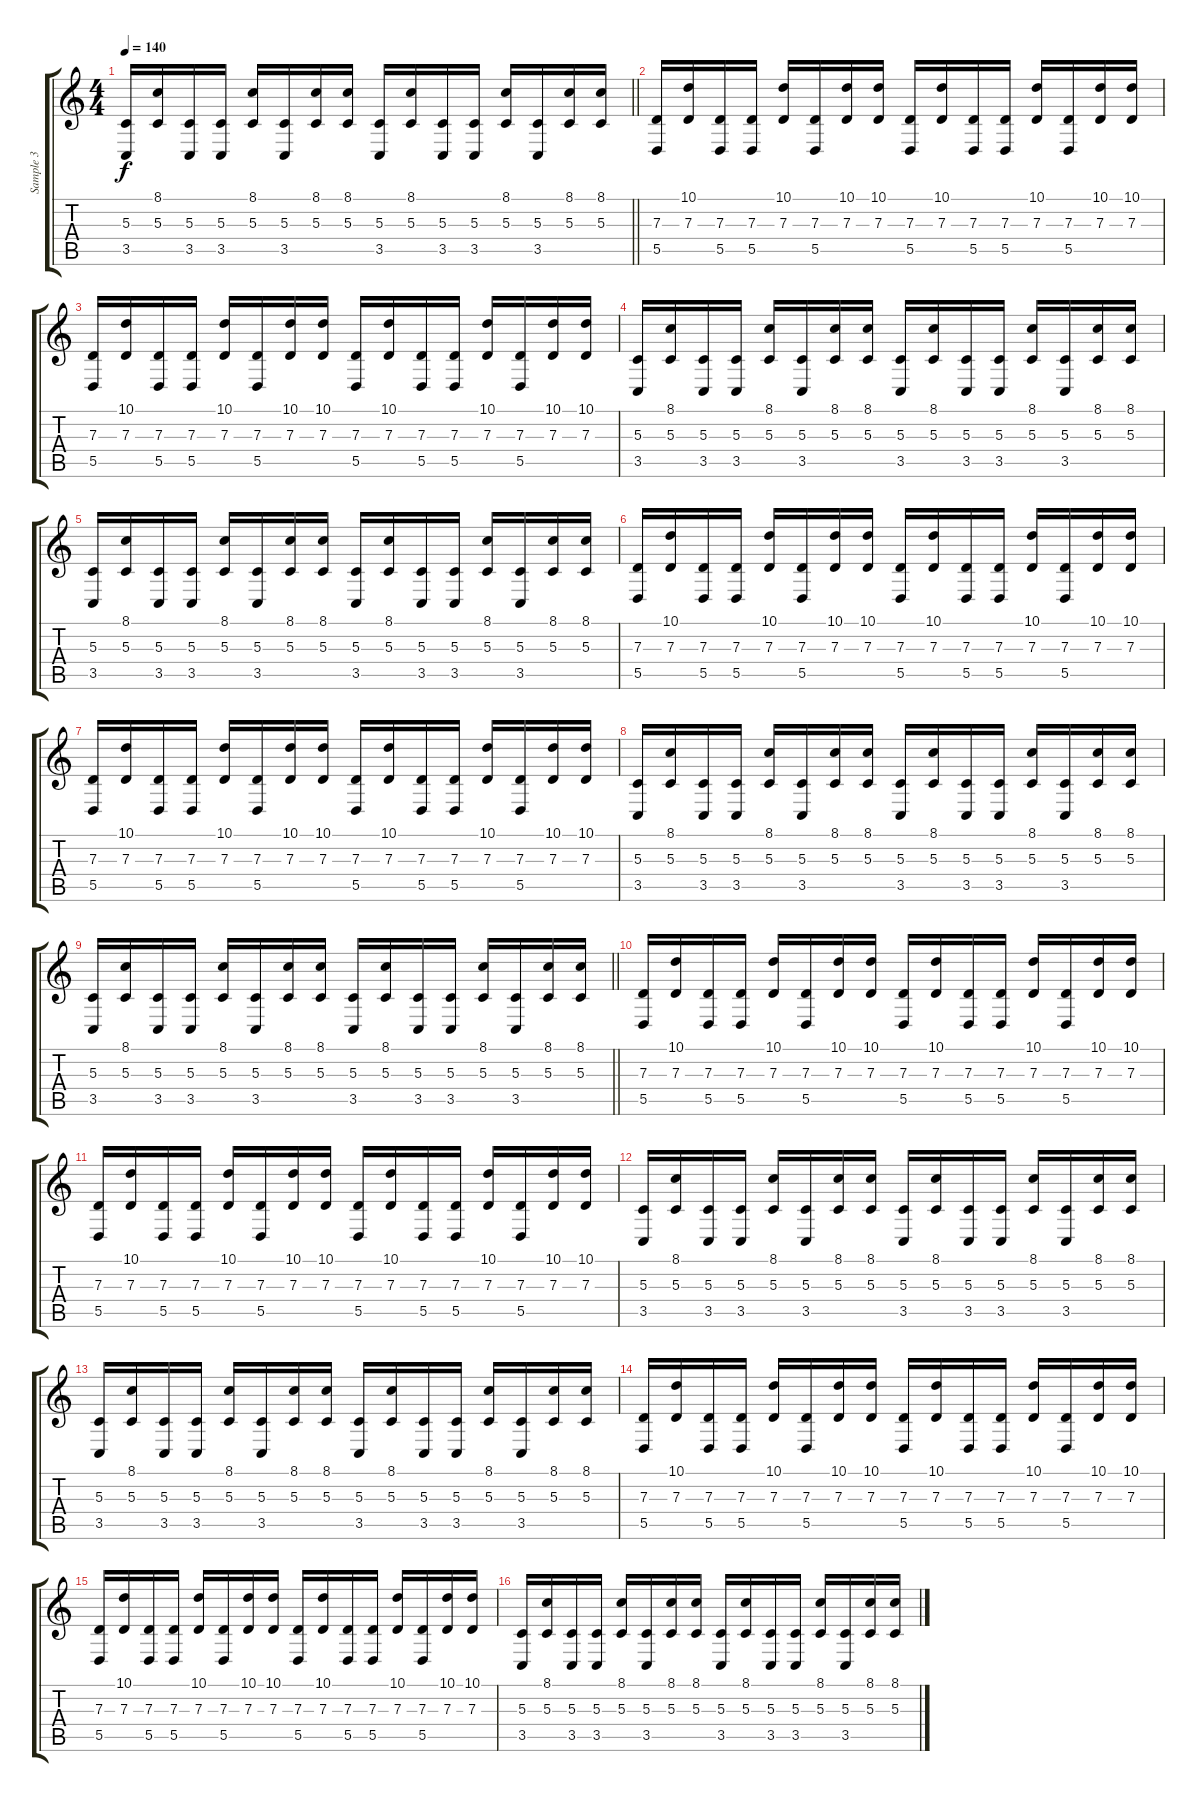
\track ("Sample 3" "Sample 3") {instrument synthbrass1}
\staff {score tabs}
\tuning (E4 B3 G3 D3 A2 E2) {hide}
\ts (4 4)
\tempo 140
\clef g2
\barLineRight lightlight
\ks c
(5.3 3.5).16{dy f} (8.1 5.3).16 (5.3 3.5).16 (5.3 3.5).16 (8.1 5.3).16 (5.3 3.5).16 (8.1 5.3).16 (8.1 5.3).16 (5.3 3.5).16 (8.1 5.3).16 (5.3 3.5).16 (5.3 3.5).16 (8.1 5.3).16 (5.3 3.5).16 (8.1 5.3).16 (8.1 5.3).16 |
\section ("" " ")
(7.3 5.5).16 (10.1 7.3).16 (7.3 5.5).16 (7.3 5.5).16 (10.1 7.3).16 (7.3 5.5).16 (10.1 7.3).16 (10.1 7.3).16 (7.3 5.5).16 (10.1 7.3).16 (7.3 5.5).16 (7.3 5.5).16 (10.1 7.3).16 (7.3 5.5).16 (10.1 7.3).16 (10.1 7.3).16 |
(7.3 5.5).16 (10.1 7.3).16 (7.3 5.5).16 (7.3 5.5).16 (10.1 7.3).16 (7.3 5.5).16 (10.1 7.3).16 (10.1 7.3).16 (7.3 5.5).16 (10.1 7.3).16 (7.3 5.5).16 (7.3 5.5).16 (10.1 7.3).16 (7.3 5.5).16 (10.1 7.3).16 (10.1 7.3).16 |
(5.3 3.5).16 (8.1 5.3).16 (5.3 3.5).16 (5.3 3.5).16 (8.1 5.3).16 (5.3 3.5).16 (8.1 5.3).16 (8.1 5.3).16 (5.3 3.5).16 (8.1 5.3).16 (5.3 3.5).16 (5.3 3.5).16 (8.1 5.3).16 (5.3 3.5).16 (8.1 5.3).16 (8.1 5.3).16 |
(5.3 3.5).16 (8.1 5.3).16 (5.3 3.5).16 (5.3 3.5).16 (8.1 5.3).16 (5.3 3.5).16 (8.1 5.3).16 (8.1 5.3).16 (5.3 3.5).16 (8.1 5.3).16 (5.3 3.5).16 (5.3 3.5).16 (8.1 5.3).16 (5.3 3.5).16 (8.1 5.3).16 (8.1 5.3).16 |
(7.3 5.5).16 (10.1 7.3).16 (7.3 5.5).16 (7.3 5.5).16 (10.1 7.3).16 (7.3 5.5).16 (10.1 7.3).16 (10.1 7.3).16 (7.3 5.5).16 (10.1 7.3).16 (7.3 5.5).16 (7.3 5.5).16 (10.1 7.3).16 (7.3 5.5).16 (10.1 7.3).16 (10.1 7.3).16 |
(7.3 5.5).16 (10.1 7.3).16 (7.3 5.5).16 (7.3 5.5).16 (10.1 7.3).16 (7.3 5.5).16 (10.1 7.3).16 (10.1 7.3).16 (7.3 5.5).16 (10.1 7.3).16 (7.3 5.5).16 (7.3 5.5).16 (10.1 7.3).16 (7.3 5.5).16 (10.1 7.3).16 (10.1 7.3).16 |
(5.3 3.5).16 (8.1 5.3).16 (5.3 3.5).16 (5.3 3.5).16 (8.1 5.3).16 (5.3 3.5).16 (8.1 5.3).16 (8.1 5.3).16 (5.3 3.5).16 (8.1 5.3).16 (5.3 3.5).16 (5.3 3.5).16 (8.1 5.3).16 (5.3 3.5).16 (8.1 5.3).16 (8.1 5.3).16 |
\barLineRight lightlight
(5.3 3.5).16 (8.1 5.3).16 (5.3 3.5).16 (5.3 3.5).16 (8.1 5.3).16 (5.3 3.5).16 (8.1 5.3).16 (8.1 5.3).16 (5.3 3.5).16 (8.1 5.3).16 (5.3 3.5).16 (5.3 3.5).16 (8.1 5.3).16 (5.3 3.5).16 (8.1 5.3).16 (8.1 5.3).16 |
\section ("" " ")
(7.3 5.5).16 (10.1 7.3).16 (7.3 5.5).16 (7.3 5.5).16 (10.1 7.3).16 (7.3 5.5).16 (10.1 7.3).16 (10.1 7.3).16 (7.3 5.5).16 (10.1 7.3).16 (7.3 5.5).16 (7.3 5.5).16 (10.1 7.3).16 (7.3 5.5).16 (10.1 7.3).16 (10.1 7.3).16 |
(7.3 5.5).16 (10.1 7.3).16 (7.3 5.5).16 (7.3 5.5).16 (10.1 7.3).16 (7.3 5.5).16 (10.1 7.3).16 (10.1 7.3).16 (7.3 5.5).16 (10.1 7.3).16 (7.3 5.5).16 (7.3 5.5).16 (10.1 7.3).16 (7.3 5.5).16 (10.1 7.3).16 (10.1 7.3).16 |
(5.3 3.5).16 (8.1 5.3).16 (5.3 3.5).16 (5.3 3.5).16 (8.1 5.3).16 (5.3 3.5).16 (8.1 5.3).16 (8.1 5.3).16 (5.3 3.5).16 (8.1 5.3).16 (5.3 3.5).16 (5.3 3.5).16 (8.1 5.3).16 (5.3 3.5).16 (8.1 5.3).16 (8.1 5.3).16 |
(5.3 3.5).16 (8.1 5.3).16 (5.3 3.5).16 (5.3 3.5).16 (8.1 5.3).16 (5.3 3.5).16 (8.1 5.3).16 (8.1 5.3).16 (5.3 3.5).16 (8.1 5.3).16 (5.3 3.5).16 (5.3 3.5).16 (8.1 5.3).16 (5.3 3.5).16 (8.1 5.3).16 (8.1 5.3).16 |
(7.3 5.5).16 (10.1 7.3).16 (7.3 5.5).16 (7.3 5.5).16 (10.1 7.3).16 (7.3 5.5).16 (10.1 7.3).16 (10.1 7.3).16 (7.3 5.5).16 (10.1 7.3).16 (7.3 5.5).16 (7.3 5.5).16 (10.1 7.3).16 (7.3 5.5).16 (10.1 7.3).16 (10.1 7.3).16 |
(7.3 5.5).16 (10.1 7.3).16 (7.3 5.5).16 (7.3 5.5).16 (10.1 7.3).16 (7.3 5.5).16 (10.1 7.3).16 (10.1 7.3).16 (7.3 5.5).16 (10.1 7.3).16 (7.3 5.5).16 (7.3 5.5).16 (10.1 7.3).16 (7.3 5.5).16 (10.1 7.3).16 (10.1 7.3).16 |
(5.3 3.5).16 (8.1 5.3).16 (5.3 3.5).16 (5.3 3.5).16 (8.1 5.3).16 (5.3 3.5).16 (8.1 5.3).16 (8.1 5.3).16 (5.3 3.5).16 (8.1 5.3).16 (5.3 3.5).16 (5.3 3.5).16 (8.1 5.3).16 (5.3 3.5).16 (8.1 5.3).16 (8.1 5.3).16
